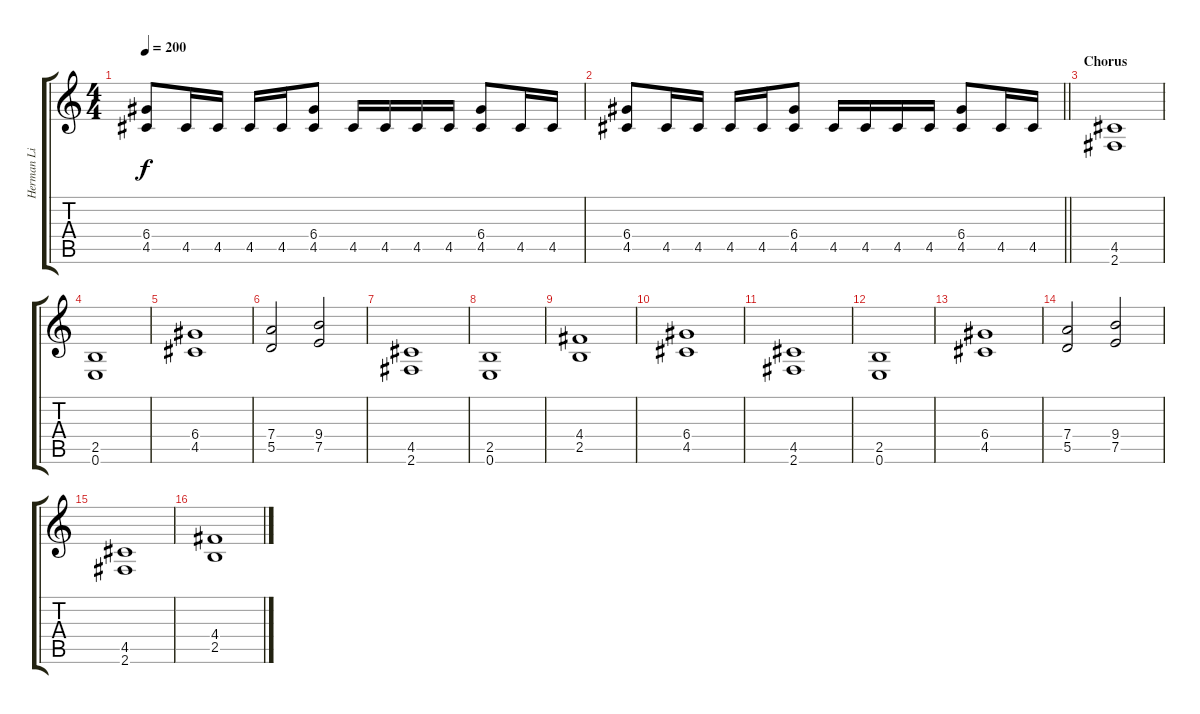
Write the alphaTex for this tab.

\track ("Herman Li | Rhythm Gtr." "Herman Li ") {instrument overdrivenguitar}
\staff {score tabs}
\tuning (E4 B3 G3 D3 A2 E2) {hide}
\ts (4 4)
\tempo 200
\clef g2
\ks c
(6.4 4.5).8{dy f} 4.5.16 4.5.16 4.5.16 4.5.16 (6.4 4.5).8 4.5.16 4.5.16 4.5.16 4.5.16 (6.4 4.5).8 4.5.16 4.5.16 |
\barLineRight lightlight
(6.4 4.5).8 4.5.16 4.5.16 4.5.16 4.5.16 (6.4 4.5).8 4.5.16 4.5.16 4.5.16 4.5.16 (6.4 4.5).8 4.5.16 4.5.16 |
\section ("" "Chorus")
(4.5 2.6).1 |
(2.5 0.6).1 |
(6.4 4.5).1 |
(7.4 5.5).2 (9.4 7.5).2 |
(4.5 2.6).1 |
(2.5 0.6).1 |
(4.4 2.5).1 |
(6.4 4.5).1 |
(4.5 2.6).1 |
(2.5 0.6).1 |
(6.4 4.5).1 |
(7.4 5.5).2 (9.4 7.5).2 |
(4.5 2.6).1 |
(4.4 2.5).1
